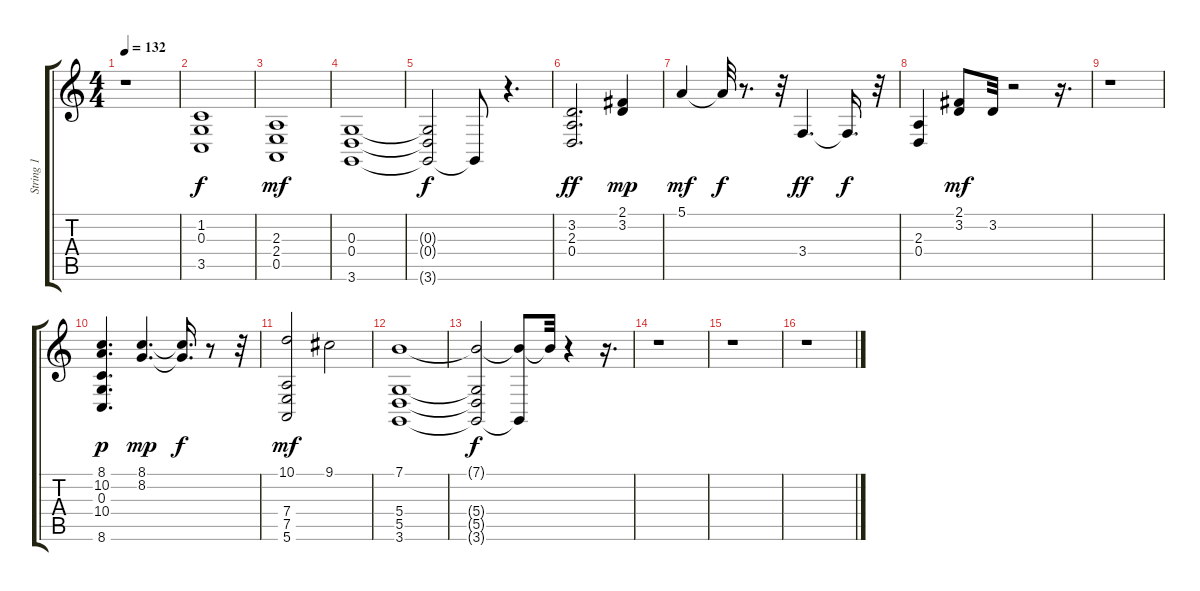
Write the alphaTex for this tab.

\track ("String 1" "String 1") {instrument stringensemble1}
\staff {score tabs}
\tuning (E4 B3 G3 D3 A2 E2) {hide}
\ts (4 4)
\tempo 132
\clef g2
\ks c
r.1{dy f} |
(1.2 0.3 3.5).1 |
(2.3 2.4 0.5).1{dy mf} |
(0.3 0.4 3.6).1 |
(0.3{t} 0.4{t} 3.6{t}).2{dy f} 3.6{t}.8 r.4{d} |
(3.2 2.3 0.4).2{d dy ff} (2.1 3.2).4{dy mp} |
5.1.4{dy mf} 5.1{t}.32{dy f} r.8{d} r.32 3.4.4{d dy ff} 3.4{t}.16{d dy f} r.32 |
(2.3 0.4).4 (2.1 3.2).8{dy mf} 3.2.32 r.2 r.16{d} |
r.1 |
(8.1 10.2 0.3 10.4 8.6).4{d dy p} (8.1 8.2).4{d dy mp} (8.1{t} 8.2{t}).16{d dy f} r.8 r.32 |
(10.1 7.4 7.5 5.6).2{dy mf} 9.1.2 |
(7.1 5.4 5.5 3.6).1 |
(7.1{t} 5.4{t} 5.5{t} 3.6{t}).2{dy f} (7.1{t} 3.6{t}).8 7.1{t}.32 r.4 r.16{d} |
r.1 |
r.1 |
r.1
